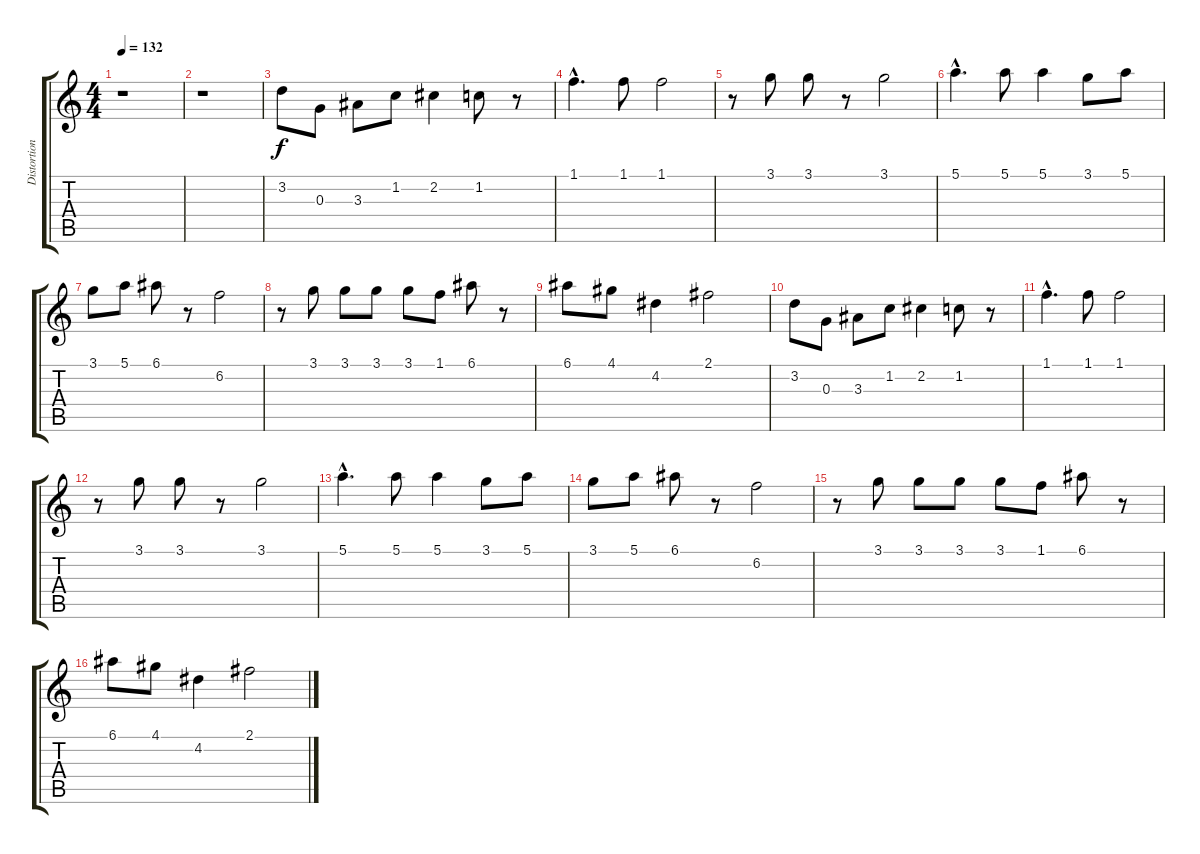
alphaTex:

\track ("Distortion Guitar 2" "Distortion") {instrument distortionguitar}
\staff {score tabs}
\tuning (E4 B3 G3 D3 A2 E2) {hide}
\ts (4 4)
\tempo 132
\clef g2
\ks c
r.1{dy f} |
r.1 |
3.2.8 0.3.8 3.3.8 1.2.8 2.2.4 1.2.8 r.8 |
1.1{hac}.4{d} 1.1.8 1.1.2 |
r.8 3.1.8 3.1.8 r.8 3.1.2 |
5.1{hac}.4{d} 5.1.8 5.1.4 3.1.8 5.1.8 |
3.1.8 5.1.8 6.1.8 r.8 6.2.2 |
r.8 3.1.8 3.1.8 3.1.8 3.1.8 1.1.8 6.1.8 r.8 |
6.1.8 4.1.8 4.2.4 2.1.2 |
3.2.8 0.3.8 3.3.8 1.2.8 2.2.4 1.2.8 r.8 |
1.1{hac}.4{d} 1.1.8 1.1.2 |
r.8 3.1.8 3.1.8 r.8 3.1.2 |
5.1{hac}.4{d} 5.1.8 5.1.4 3.1.8 5.1.8 |
3.1.8 5.1.8 6.1.8 r.8 6.2.2 |
r.8 3.1.8 3.1.8 3.1.8 3.1.8 1.1.8 6.1.8 r.8 |
6.1.8 4.1.8 4.2.4 2.1.2
